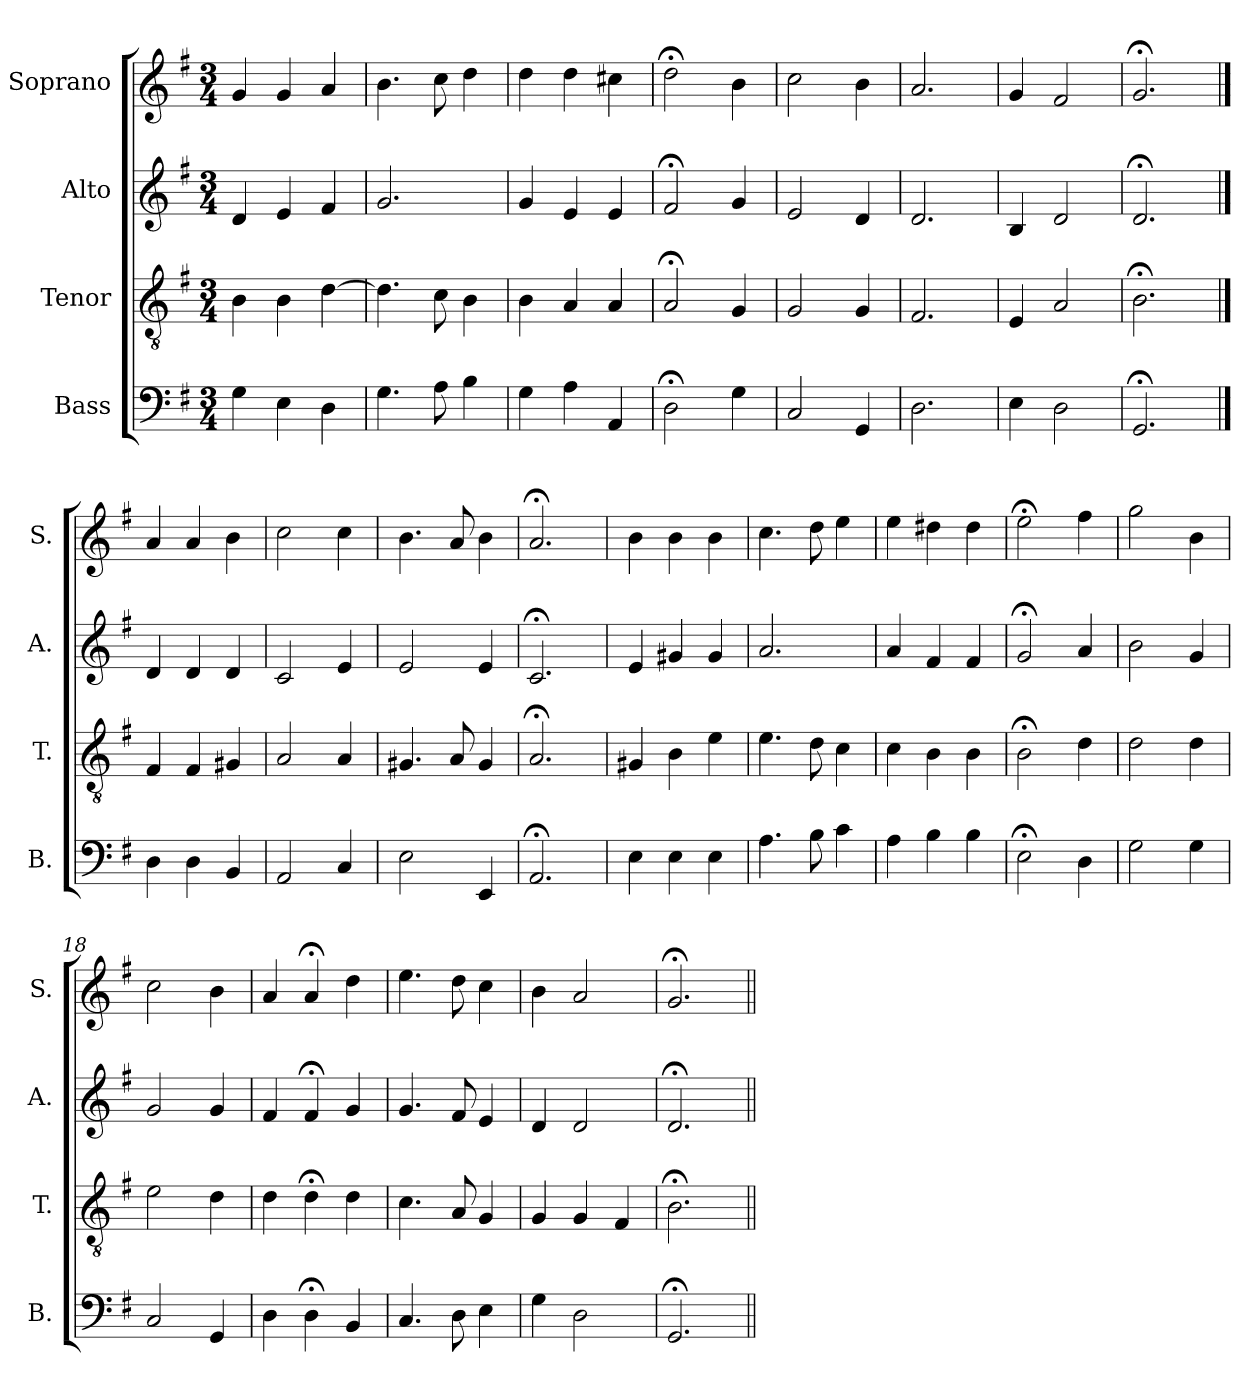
**kern	**kern	**kern	**kern
*part4	*part3	*part2	*part1
*staff4	*staff3	*staff2	*staff1
*I"Bass	*I"Tenor	*I"Alto	*I"Soprano
*I'B.	*I'T.	*I'A.	*I'S.
*clefF4	*clefGv2	*clefG2	*clefG2
*	*ITrd7c12	*	*
*k[f#]	*k[f#]	*k[f#]	*k[f#]
*G:	*G:	*G:	*G:
*M3/4	*M3/4	*M3/4	*M3/4
=1	=1	=1	=1
4G\	4BB\	4d/	4g/
4E\	4BB\	4e/	4g/
4D\	[4D\	4f#/	4a/
=2	=2	=2	=2
4.G\	4.D\]	2.g/	4.b\
8A\	8C\	.	8cc\
4B\	4BB\	.	4dd\
=3	=3	=3	=3
4G\	4BB\	4g/	4dd\
4A\	4AA/	4e/	4dd\
4AA/	4AA/	4e/	4cc#X\
=4	=4	=4	=4
2D;<\	2AA;</	2f#;</	2dd;<\
4G\	4GG/	4g/	4b\
=5	=5	=5	=5
2C/	2GG/	2e/	2cc\
4GG/	4GG/	4d/	4b\
=6	=6	=6	=6
2.D\	2.FF#/	2.d/	2.a/
=7	=7	=7	=7
4E\	4EE/	4B/	4g/
2D\	2AA/	2d/	2f#/
=8	=8	=8	=8
2.GG;</	2.BB;<\	2.d;</	2.g;</
!!LO:LB:g=z
==9	==9	==9	==9
4D\	4FF#/	4d/	4a/
4D\	4FF#/	4d/	4a/
4BB/	4GG#X/	4d/	4b\
=10	=10	=10	=10
2AA/	2AA/	2c/	2cc\
4C/	4AA/	4e/	4cc\
=11	=11	=11	=11
2E\	4.GG#X/	2e/	4.b\
.	8AA/	.	8a/
4EE/	4GG#/	4e/	4b\
=12	=12	=12	=12
2.AA;</	2.AA;</	2.c;</	2.a;</
=13	=13	=13	=13
4E\	4GG#X/	4e/	4b\
4E\	4BB\	4g#X/	4b\
4E\	4E\	4g#/	4b\
=14	=14	=14	=14
4.A\	4.E\	2.a/	4.cc\
8B\	8D\	.	8dd\
4c\	4C\	.	4ee\
=15	=15	=15	=15
4A\	4C\	4a/	4ee\
4B\	4BB\	4f#/	4dd#X\
4B\	4BB\	4f#/	4dd#\
!!LO:PB:g=z
=16	=16	=16	=16
2E;<\	2BB;<\	2g;</	2ee;<\
4D\	4D\	4a/	4ff#\
=17	=17	=17	=17
2G\	2D\	2b\	2gg\
4G\	4D\	4g/	4b\
=18	=18	=18	=18
2C/	2E\	2g/	2cc\
4GG/	4D\	4g/	4b\
=19	=19	=19	=19
4D\	4D\	4f#/	4a/
4D;<\	4D;<\	4f#;</	4a;</
4BB/	4D\	4g/	4dd\
=20	=20	=20	=20
4.C/	4.C\	4.g/	4.ee\
8D\	8AA/	8f#/	8dd\
4E\	4GG/	4e/	4cc\
=21	=21	=21	=21
4G\	4GG/	4d/	4b\
2D\	4GG/	2d/	2a/
.	4FF#/	.	.
=22	=22	=22	=22
2.GG;</	2.BB;<\	2.d;</	2.g;</
=||	=||	=||	=||
*-	*-	*-	*-
